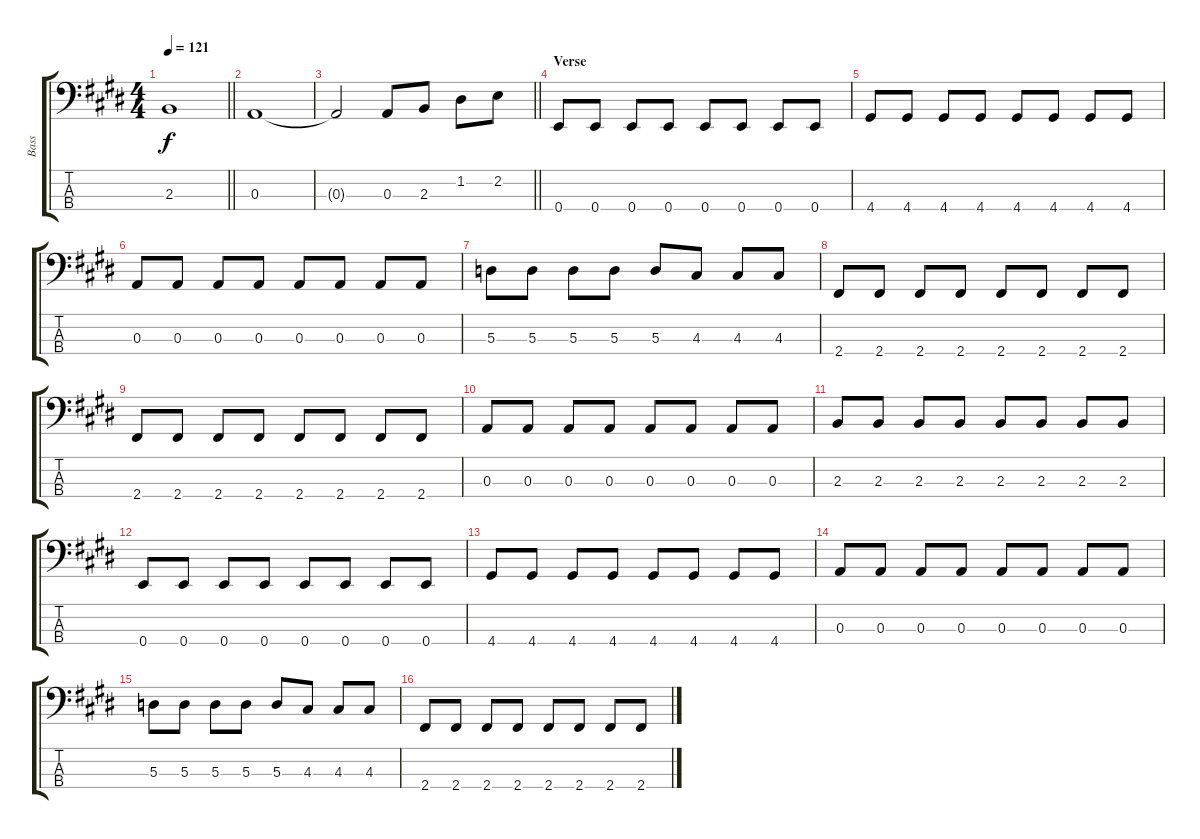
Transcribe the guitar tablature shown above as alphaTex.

\track ("Bass" "Bass") {instrument electricbassfinger}
\staff {score tabs}
\tuning (G2 D2 A1 E1) {hide}
\ts (4 4)
\tempo 121
\clef f4
\barLineRight lightlight
\ks e
2.3.1{dy f} |
0.3.1 |
\barLineRight lightlight
0.3{t}.2 0.3.8 2.3.8 1.2.8 2.2.8 |
\section ("" "Verse")
0.4.8 0.4.8 0.4.8 0.4.8 0.4.8 0.4.8 0.4.8 0.4.8 |
4.4.8 4.4.8 4.4.8 4.4.8 4.4.8 4.4.8 4.4.8 4.4.8 |
0.3.8 0.3.8 0.3.8 0.3.8 0.3.8 0.3.8 0.3.8 0.3.8 |
5.3.8 5.3.8 5.3.8 5.3.8 5.3.8 4.3.8 4.3.8 4.3.8 |
2.4.8 2.4.8 2.4.8 2.4.8 2.4.8 2.4.8 2.4.8 2.4.8 |
2.4.8 2.4.8 2.4.8 2.4.8 2.4.8 2.4.8 2.4.8 2.4.8 |
0.3.8 0.3.8 0.3.8 0.3.8 0.3.8 0.3.8 0.3.8 0.3.8 |
2.3.8 2.3.8 2.3.8 2.3.8 2.3.8 2.3.8 2.3.8 2.3.8 |
0.4.8 0.4.8 0.4.8 0.4.8 0.4.8 0.4.8 0.4.8 0.4.8 |
4.4.8 4.4.8 4.4.8 4.4.8 4.4.8 4.4.8 4.4.8 4.4.8 |
0.3.8 0.3.8 0.3.8 0.3.8 0.3.8 0.3.8 0.3.8 0.3.8 |
5.3.8 5.3.8 5.3.8 5.3.8 5.3.8 4.3.8 4.3.8 4.3.8 |
2.4.8 2.4.8 2.4.8 2.4.8 2.4.8 2.4.8 2.4.8 2.4.8
